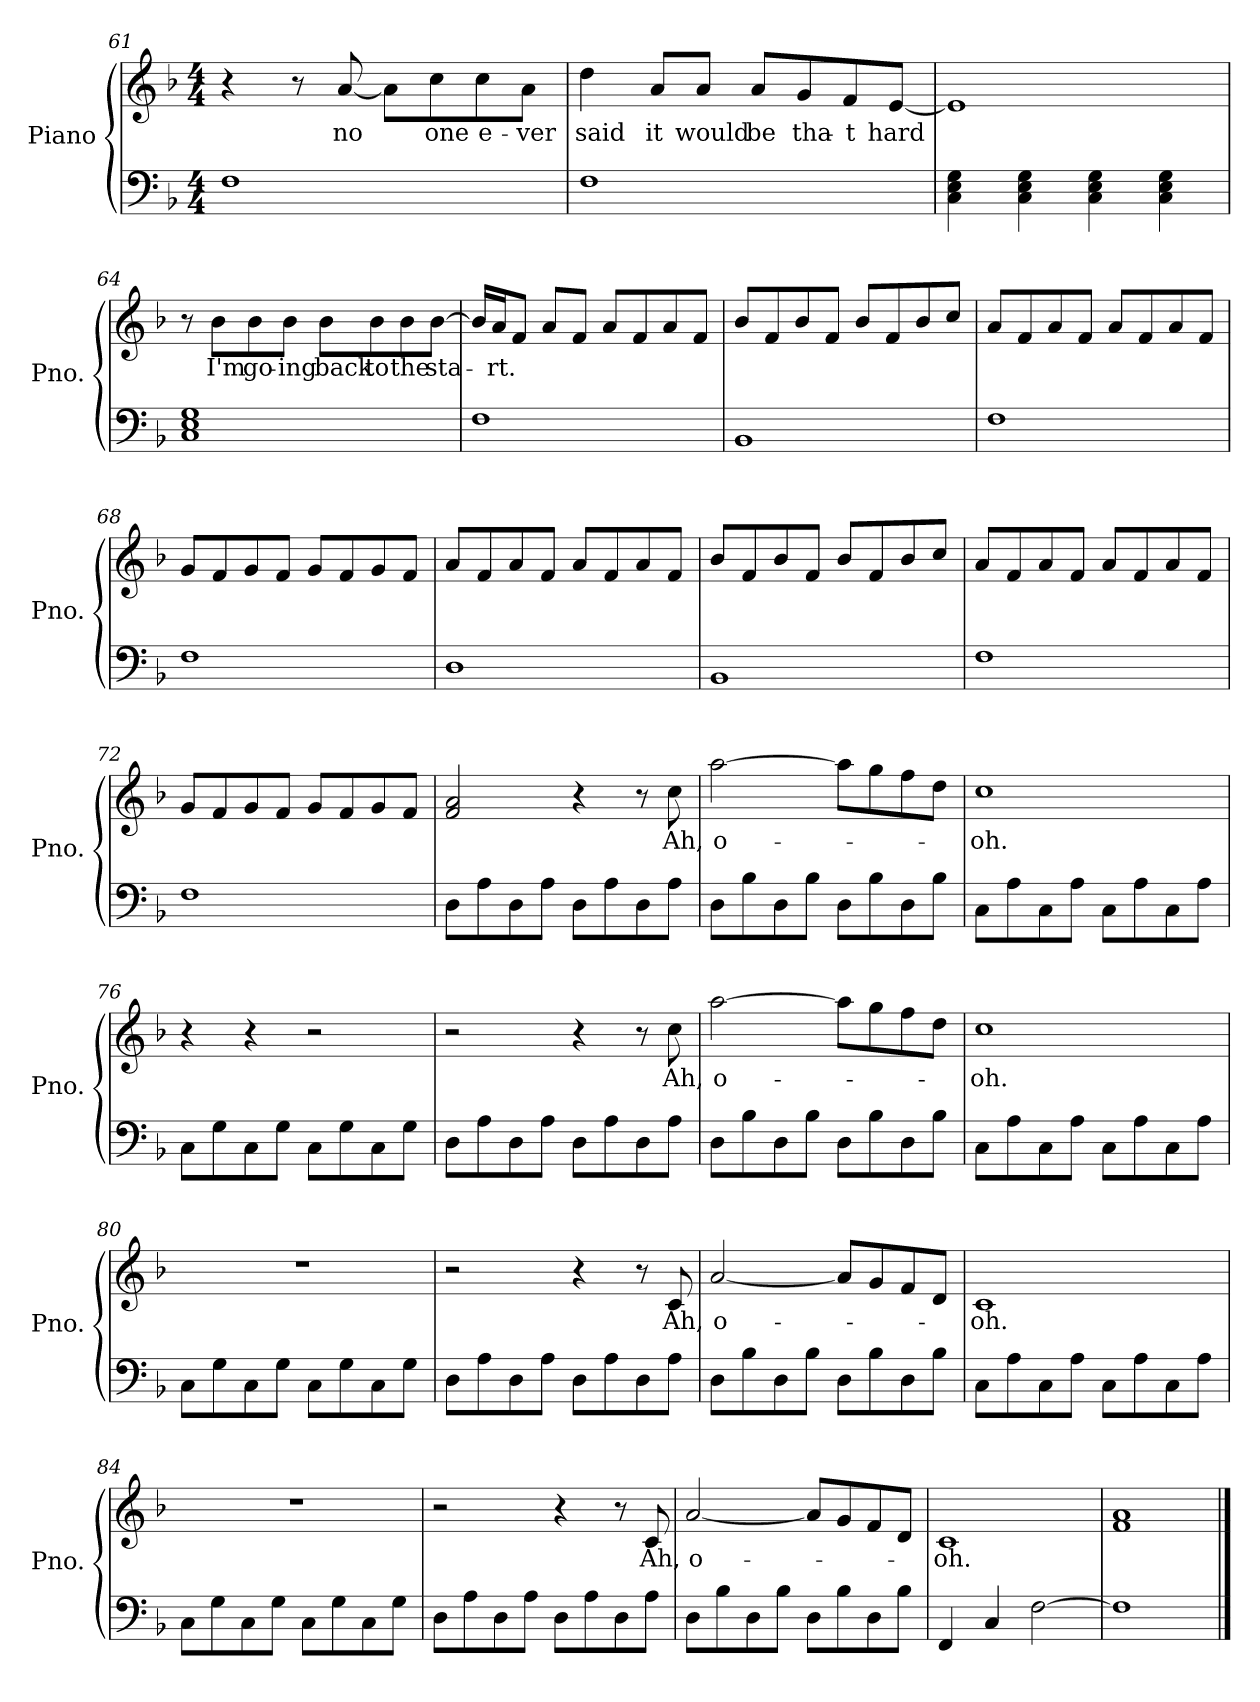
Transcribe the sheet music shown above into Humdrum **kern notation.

**kern	**kern	**text
*part1	*part1	*part1
*staff2	*staff1	*staff1
*I"Piano	*	*
*I'Pno.	*	*
*clefF4	*clefG2	*
*k[b-]	*k[b-]	*
*M4/4	*M4/4	*
=61	=61	=61
1F	4r	.
.	8r	.
!	!	!LO:LY:b
.	[8a/	no
.	8a\L]	.
!	!	!LO:LY:b
.	8cc\	one
!	!	!LO:LY:b
.	8cc\	e-
!	!	!LO:LY:b
.	8a\J	-ver
!!LO:LB:g=z
=62	=62	=62
!	!	!LO:LY:b
1F	4dd\	said
!	!	!LO:LY:b
.	8a/L	it
!	!	!LO:LY:b
.	8a/J	would
!	!	!LO:LY:b
.	8a/L	be
!	!	!LO:LY:b
.	8g/	tha-
!	!	!LO:LY:b
.	8f/	-t
!	!	!LO:LY:b
.	[8e/J	hard
=63	=63	=63
4C\ 4E\ 4G\	1e]	.
4C\ 4E\ 4G\	.	.
4C\ 4E\ 4G\	.	.
4C\ 4E\ 4G\	.	.
=64	=64	=64
1C 1E 1G	8r	.
!	!	!LO:LY:b
.	8b-\L	I'm
!	!	!LO:LY:b
.	8b-\	go-
!	!	!LO:LY:b
.	8b-\J	-ing
!	!	!LO:LY:b
.	8b-\L	back
!	!	!LO:LY:b
.	8b-\	to
!	!	!LO:LY:b
.	8b-\	the
!	!	!LO:LY:b
.	[8b-\J	sta-
=65	=65	=65
1F	16b-/LL]	.
!	!	!LO:LY:b
.	16a/J	-rt.
.	8f/J	.
.	8a/L	.
.	8f/J	.
.	8a/L	.
.	8f/	.
.	8a/	.
.	8f/J	.
!!LO:LB:g=z
=66	=66	=66
1BB-	8b-/L	.
.	8f/	.
.	8b-/	.
.	8f/J	.
.	8b-/L	.
.	8f/	.
.	8b-/	.
.	8cc/J	.
=67	=67	=67
1F	8a/L	.
.	8f/	.
.	8a/	.
.	8f/J	.
.	8a/L	.
.	8f/	.
.	8a/	.
.	8f/J	.
=68	=68	=68
1F	8g/L	.
.	8f/	.
.	8g/	.
.	8f/J	.
.	8g/L	.
.	8f/	.
.	8g/	.
.	8f/J	.
=69	=69	=69
1D	8a/L	.
.	8f/	.
.	8a/	.
.	8f/J	.
.	8a/L	.
.	8f/	.
.	8a/	.
.	8f/J	.
=70	=70	=70
1BB-	8b-/L	.
.	8f/	.
.	8b-/	.
.	8f/J	.
.	8b-/L	.
.	8f/	.
.	8b-/	.
.	8cc/J	.
!!LO:LB:g=z
=71	=71	=71
1F	8a/L	.
.	8f/	.
.	8a/	.
.	8f/J	.
.	8a/L	.
.	8f/	.
.	8a/	.
.	8f/J	.
=72	=72	=72
1F	8g/L	.
.	8f/	.
.	8g/	.
.	8f/J	.
.	8g/L	.
.	8f/	.
.	8g/	.
.	8f/J	.
=73	=73	=73
8D\L	2f/ 2a/	.
8A\	.	.
8D\	.	.
8A\J	.	.
8D\L	4r	.
8A\	.	.
8D\	8r	.
!	!	!LO:LY:b
8A\J	8cc\	Ah,
=74	=74	=74
!	!	!LO:LY:b
8D\L	[2aa\	o-
8B-\	.	.
8D\	.	.
8B-\J	.	.
8D\L	8aa\L]	.
8B-\	8gg\	.
8D\	8ff\	.
8B-\J	8dd\J	.
=75	=75	=75
!	!	!LO:LY:b
8C\L	1cc	-oh.
8A\	.	.
8C\	.	.
8A\J	.	.
8C\L	.	.
8A\	.	.
8C\	.	.
8A\J	.	.
!!LO:PB:g=z
=76	=76	=76
8C\L	4r	.
8G\	.	.
8C\	4r	.
8G\J	.	.
8C\L	2r	.
8G\	.	.
8C\	.	.
8G\J	.	.
=77	=77	=77
8D\L	2r	.
8A\	.	.
8D\	.	.
8A\J	.	.
8D\L	4r	.
8A\	.	.
8D\	8r	.
!	!	!LO:LY:b
8A\J	8cc\	Ah,
=78	=78	=78
!	!	!LO:LY:b
8D\L	[2aa\	o-
8B-\	.	.
8D\	.	.
8B-\J	.	.
8D\L	8aa\L]	.
8B-\	8gg\	.
8D\	8ff\	.
8B-\J	8dd\J	.
=79	=79	=79
!	!	!LO:LY:b
8C\L	1cc	-oh.
8A\	.	.
8C\	.	.
8A\J	.	.
8C\L	.	.
8A\	.	.
8C\	.	.
8A\J	.	.
=80	=80	=80
8C\L	1r	.
8G\	.	.
8C\	.	.
8G\J	.	.
8C\L	.	.
8G\	.	.
8C\	.	.
8G\J	.	.
!!LO:LB:g=z
=81	=81	=81
8D\L	2r	.
8A\	.	.
8D\	.	.
8A\J	.	.
8D\L	4r	.
8A\	.	.
8D\	8r	.
!	!	!LO:LY:b
8A\J	8c/	Ah,
=82	=82	=82
!	!	!LO:LY:b
8D\L	[2a/	o-
8B-\	.	.
8D\	.	.
8B-\J	.	.
8D\L	8a/L]	.
8B-\	8g/	.
8D\	8f/	.
8B-\J	8d/J	.
=83	=83	=83
!	!	!LO:LY:b
8C\L	1c	-oh.
8A\	.	.
8C\	.	.
8A\J	.	.
8C\L	.	.
8A\	.	.
8C\	.	.
8A\J	.	.
=84	=84	=84
8C\L	1r	.
8G\	.	.
8C\	.	.
8G\J	.	.
8C\L	.	.
8G\	.	.
8C\	.	.
8G\J	.	.
=85	=85	=85
8D\L	2r	.
8A\	.	.
8D\	.	.
8A\J	.	.
8D\L	4r	.
8A\	.	.
8D\	8r	.
!	!	!LO:LY:b
8A\J	8c/	Ah,
!!LO:LB:g=z
=86	=86	=86
!	!	!LO:LY:b
8D\L	[2a/	o-
8B-\	.	.
8D\	.	.
8B-\J	.	.
8D\L	8a/L]	.
8B-\	8g/	.
8D\	8f/	.
8B-\J	8d/J	.
=87	=87	=87
!	!	!LO:LY:b
4FF/	1c	-oh.
4C/	.	.
[2F\	.	.
=88	=88	=88
1F]	1f 1a	.
==	==	==
*-	*-	*-
